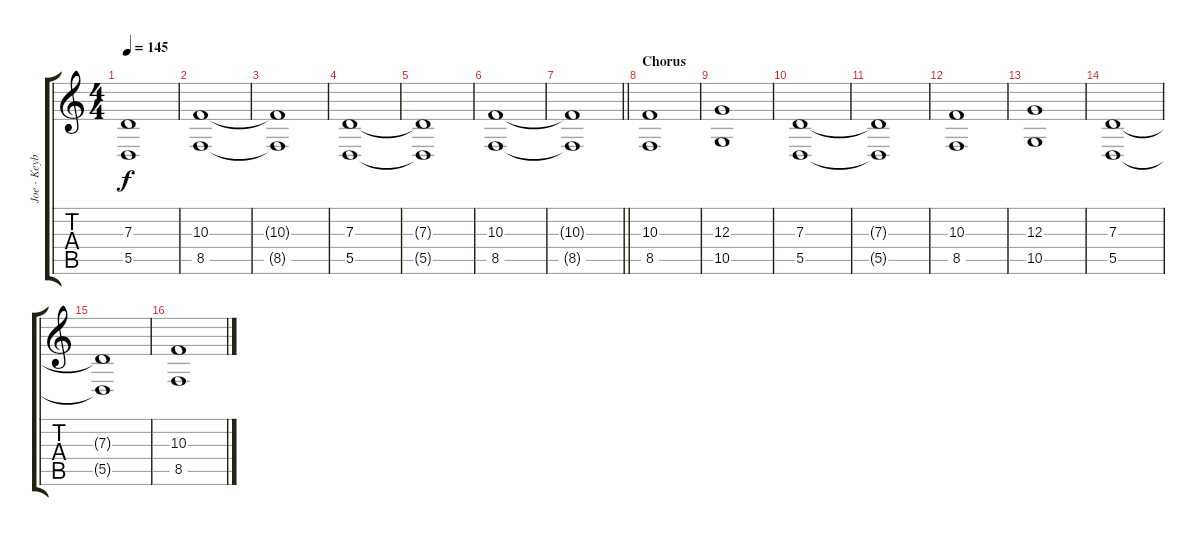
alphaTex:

\track ("Joe - Keyboards" "Joe - Keyb") {instrument lead3calliope}
\staff {score tabs}
\tuning (E4 B3 G3 D3 A2 E2) {hide}
\ts (4 4)
\tempo 145
\clef g2
\ks c
(7.3{t} 5.5{t}).1{dy f} |
(10.3 8.5).1 |
(10.3{t} 8.5{t}).1 |
(7.3 5.5).1 |
(7.3{t} 5.5{t}).1 |
(10.3 8.5).1 |
\barLineRight lightlight
(10.3{t} 8.5{t}).1 |
\section ("" "Chorus")
(10.3 8.5).1 |
(12.3 10.5).1 |
(7.3 5.5).1 |
(7.3{t} 5.5{t}).1 |
(10.3 8.5).1 |
(12.3 10.5).1 |
(7.3 5.5).1 |
(7.3{t} 5.5{t}).1 |
(10.3 8.5).1
